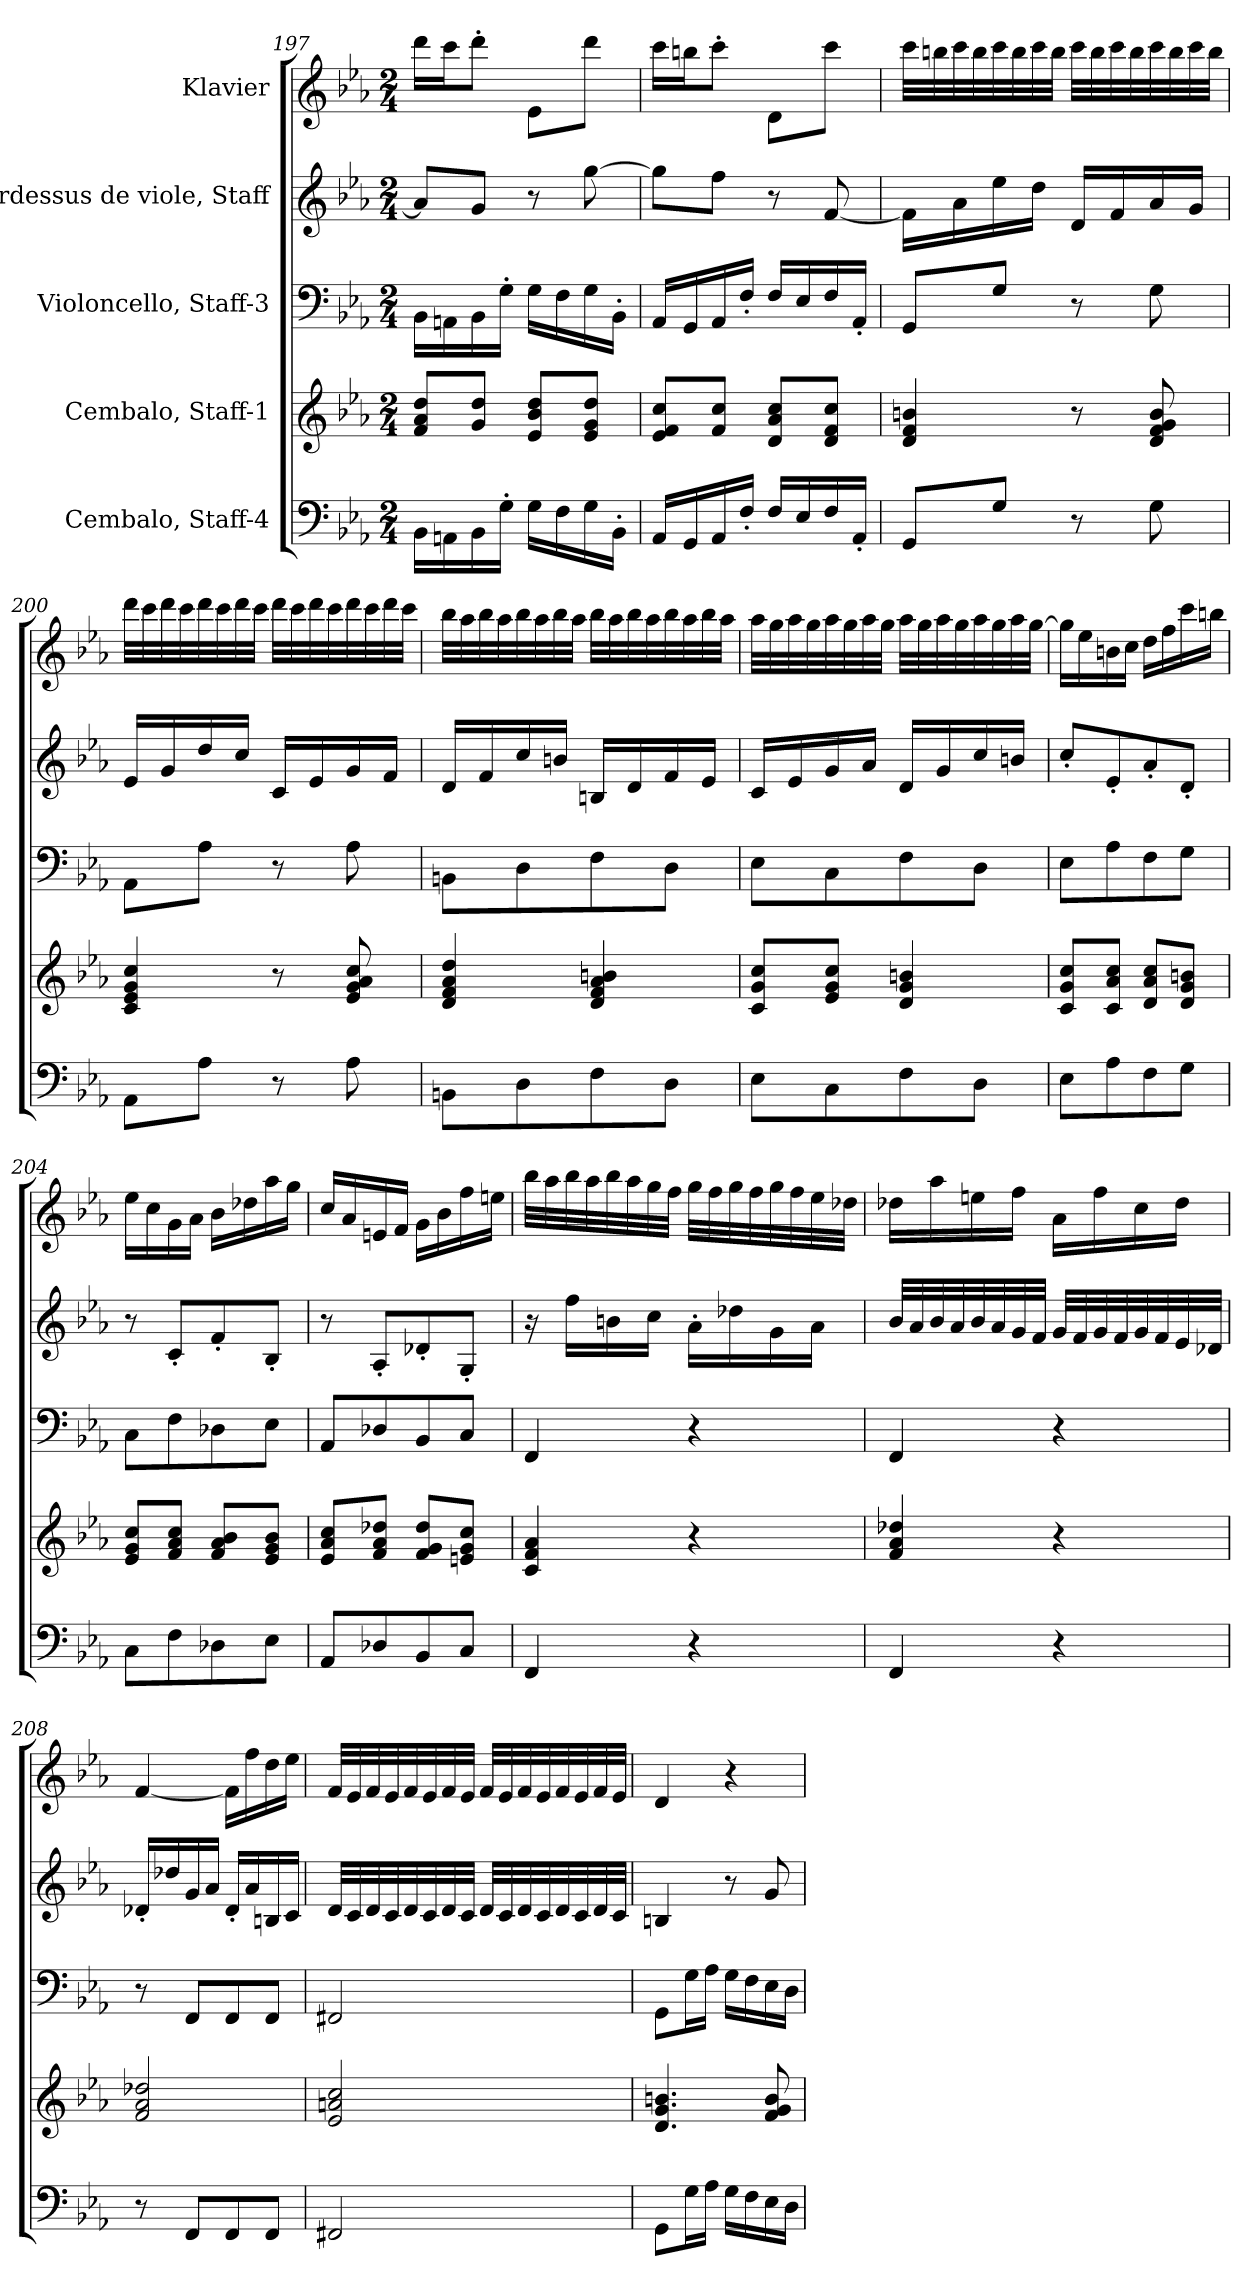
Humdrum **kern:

**kern	**kern	**kern	**kern	**kern
*part5	*part4	*part3	*part2	*part1
*staff5	*staff4	*staff3	*staff2	*staff1
*I"Cembalo, Staff-4	*I"Cembalo, Staff-1	*I"Violoncello, Staff-3	*I"Pardessus de viole, Staff	*I"Klavier
*clefF4	*clefG2	*clefF4	*clefG2	*clefG2
*ITrd7c12	*	*	*	*
*k[b-e-a-]	*k[b-e-a-]	*k[b-e-a-]	*k[b-e-a-]	*k[b-e-a-]
*M2/4	*M2/4	*M2/4	*M2/4	*M2/4
=197	=197	=197	=197	=197
16BBB-\LL	8f/ 8a-/ 8dd/L	16BB-\LL	8a-/L]	16ddd\LL
16AAAn\	.	16AAn\	.	16ccc\J
16BBB-\	8g/ 8dd/J	16BB-\	8g/J	8ddd'\J
16GG'\JJ	.	16G'\JJ	.	.
16GG\LL	8e-/ 8b-/ 8dd/L	16G\LL	8r	8e-\L
16FF\	.	16F\	.	.
16GG\	8e-/ 8g/ 8dd/J	16G\	[8gg\	8ddd\J
16BBB-'\JJ	.	16BB-'\JJ	.	.
=198	=198	=198	=198	=198
16AAA-/LL	8e-/ 8f/ 8cc/L	16AA-/LL	8gg\L]	16ccc\LL
16GGG/	.	16GG/	.	16bbn\J
16AAA-/	8f/ 8cc/J	16AA-/	8ff\J	8ccc'\J
16FF'/JJ	.	16F'/JJ	.	.
16FF/LL	8d/ 8a-/ 8cc/L	16F/LL	8r	8d\L
16EE-/	.	16E-/	.	.
16FF/	8d/ 8f/ 8cc/J	16F/	[8f/	8ccc\J
16AAA-'/JJ	.	16AA-'/JJ	.	.
!!LO:PB:g=z
=199	=199	=199	=199	=199
8GGG/L	4d/ 4f/ 4bn/	8GG/L	16f\LL]	32ccc\LLL
.	.	.	.	32bbn\
.	.	.	16a-\	32ccc\
.	.	.	.	32bb\
8GG/J	.	8G/J	16ee-\	32ccc\
.	.	.	.	32bb\
.	.	.	16dd\JJ	32ccc\
.	.	.	.	32bb\JJJ
8r	8r	8r	16d/LL	32ccc\LLL
.	.	.	.	32bb\
.	.	.	16f/	32ccc\
.	.	.	.	32bb\
8GG\	8d/ 8f/ 8g/ 8b/	8G\	16a-/	32ccc\
.	.	.	.	32bb\
.	.	.	16g/JJ	32ccc\
.	.	.	.	32bb\JJJ
=200	=200	=200	=200	=200
8AAA-\L	4c/ 4e-/ 4g/ 4cc/	8AA-\L	16e-/LL	32ddd\LLL
.	.	.	.	32ccc\
.	.	.	16g/	32ddd\
.	.	.	.	32ccc\
8AA-\J	.	8A-\J	16dd/	32ddd\
.	.	.	.	32ccc\
.	.	.	16cc/JJ	32ddd\
.	.	.	.	32ccc\JJJ
8r	8r	8r	16c/LL	32ddd\LLL
.	.	.	.	32ccc\
.	.	.	16e-/	32ddd\
.	.	.	.	32ccc\
8AA-\	8e-/ 8g/ 8a-/ 8cc/	8A-\	16g/	32ddd\
.	.	.	.	32ccc\
.	.	.	16f/JJ	32ddd\
.	.	.	.	32ccc\JJJ
!!LO:LB:g=z
=201	=201	=201	=201	=201
8BBBn\L	4d/ 4f/ 4a-/ 4dd/	8BBn\L	16d/LL	32bb-\LLL
.	.	.	.	32aa-\
.	.	.	16f/	32bb-\
.	.	.	.	32aa-\
8DD\	.	8D\	16cc/	32bb-\
.	.	.	.	32aa-\
.	.	.	16bn/JJ	32bb-\
.	.	.	.	32aa-\JJJ
8FF\	4d/ 4f/ 4a-/ 4bn/	8F\	16Bn/LL	32bb-\LLL
.	.	.	.	32aa-\
.	.	.	16d/	32bb-\
.	.	.	.	32aa-\
8DD\J	.	8D\J	16f/	32bb-\
.	.	.	.	32aa-\
.	.	.	16e-/JJ	32bb-\
.	.	.	.	32aa-\JJJ
=202	=202	=202	=202	=202
8EE-\L	8c/ 8g/ 8cc/L	8E-\L	16c/LL	32aa-\LLL
.	.	.	.	32gg\
.	.	.	16e-/	32aa-\
.	.	.	.	32gg\
8CC\	8e-/ 8g/ 8cc/J	8C\	16g/	32aa-\
.	.	.	.	32gg\
.	.	.	16a-/JJ	32aa-\
.	.	.	.	32gg\JJJ
8FF\	4d/ 4g/ 4bn/	8F\	16d/LL	32aa-\LLL
.	.	.	.	32gg\
.	.	.	16g/	32aa-\
.	.	.	.	32gg\
8DD\J	.	8D\J	16cc/	32aa-\
.	.	.	.	32gg\
.	.	.	16bn/JJ	32aa-\
.	.	.	.	[32gg\JJJ
!!LO:PB:g=z
=203	=203	=203	=203	=203
8EE-\L	8c/ 8g/ 8cc/L	8E-\L	8cc'/L	16gg\LL]
.	.	.	.	16ee-\
8AA-\	8c/ 8a-/ 8cc/J	8A-\	8e-'/	16bn\
.	.	.	.	16cc\JJ
8FF\	8d/ 8a-/ 8cc/L	8F\	8a-'/	16dd\LL
.	.	.	.	16ff\
8GG\J	8d/ 8g/ 8bn/J	8G\J	8d'/J	16ccc\
.	.	.	.	16bbn\JJ
=204	=204	=204	=204	=204
8CC\L	8e-/ 8g/ 8cc/L	8C\L	8r	16ee-\LL
.	.	.	.	16cc\
8FF\	8f/ 8a-/ 8cc/J	8F\	8c'/L	16g\
.	.	.	.	16a-\JJ
8DD-X\	8f/ 8a-/ 8b-/L	8D-X\	8f'/	16b-\LL
.	.	.	.	16dd-X\
8EE-\J	8e-/ 8g/ 8b-/J	8E-\J	8B-'/J	16aa-\
.	.	.	.	16gg\JJ
=205	=205	=205	=205	=205
8AAA-/L	8e-/ 8a-/ 8cc/L	8AA-/L	8r	16cc/LL
.	.	.	.	16a-/
8DD-X/	8f/ 8a-/ 8dd-X/J	8D-X/	8A-'/L	16en/
.	.	.	.	16f/JJ
8BBB-/	8f/ 8g/ 8dd-/L	8BB-/	8d-X'/	16g\LL
.	.	.	.	16b-\
8CC/J	8en/ 8g/ 8cc/J	8C/J	8G'/J	16ff\
.	.	.	.	16een\JJ
!!LO:LB:g=z
=206	=206	=206	=206	=206
4FFF/	4c/ 4f/ 4a-/	4FF/	16r	32bb-\LLL
.	.	.	.	32aa-\
.	.	.	16ff\LL	32bb-\
.	.	.	.	32aa-\
.	.	.	16bn\	32bb-\
.	.	.	.	32aa-\
.	.	.	16cc\JJ	32gg\
.	.	.	.	32ff\JJJ
4r	4r	4r	16a-'\LL	32gg\LLL
.	.	.	.	32ff\
.	.	.	16dd-X\	32gg\
.	.	.	.	32ff\
.	.	.	16g\	32gg\
.	.	.	.	32ff\
.	.	.	16a-\JJ	32ee-\
.	.	.	.	32dd-X\JJJ
=207	=207	=207	=207	=207
4FFF/	4f/ 4a-/ 4dd-X/	4FF/	32b-/LLL	16dd-X\LL
.	.	.	32a-/	.
.	.	.	32b-/	16aa-\
.	.	.	32a-/	.
.	.	.	32b-/	16een\
.	.	.	32a-/	.
.	.	.	32g/	16ff\JJ
.	.	.	32f/JJJ	.
4r	4r	4r	32g/LLL	16a-\LL
.	.	.	32f/	.
.	.	.	32g/	16ff\
.	.	.	32f/	.
.	.	.	32g/	16cc\
.	.	.	32f/	.
.	.	.	32e-/	16dd-\JJ
.	.	.	32d-X/JJJ	.
=208	=208	=208	=208	=208
8r	2f/ 2a-/ 2dd-X/	8r	16d-X'/LL	[4f/
.	.	.	16dd-X/	.
8FFF/L	.	8FF/L	16g/	.
.	.	.	16a-/JJ	.
8FFF/	.	8FF/	16d-'/LL	16f\LL]
.	.	.	16a-/	16ff\
8FFF/J	.	8FF/J	16Bn/	16dd\
.	.	.	16c/JJ	16ee-\JJ
!!LO:PB:g=z
=209	=209	=209	=209	=209
*	*	*	*	*MM70
2FFF#X/	2e-/ 2an/ 2cc/	2FF#X/	32d/LLL	32f/LLL
.	.	.	32c/	32e-/
.	.	.	32d/	32f/
.	.	.	32c/	32e-/
.	.	.	32d/	32f/
.	.	.	32c/	32e-/
.	.	.	32d/	32f/
.	.	.	32c/JJJ	32e-/JJJ
.	.	.	32d/LLL	32f/LLL
.	.	.	32c/	32e-/
.	.	.	32d/	32f/
.	.	.	32c/	32e-/
*	*	*	*	*MM60
.	.	.	32d/	32f/
.	.	.	32c/	32e-/
.	.	.	32d/	32f/
.	.	.	32c/JJJ	32e-/JJJ
=210	=210	=210	=210	=210
*	*	*	*	*MM70
8GGG\L	4.d/ 4.g/ 4.bn/	8GG\L	4Bn/	4d/
16GG\L	.	16G\L	.	.
16AA-\JJ	.	16A-\JJ	.	.
16GG\LL	.	16G\LL	8r	4r
16FF\	.	16F\	.	.
16EE-\	8f/ 8g/ 8b/	16E-\	8g/	.
16DD\JJ	.	16D\JJ	.	.
=	=	=	=	=
*-	*-	*-	*-	*-
